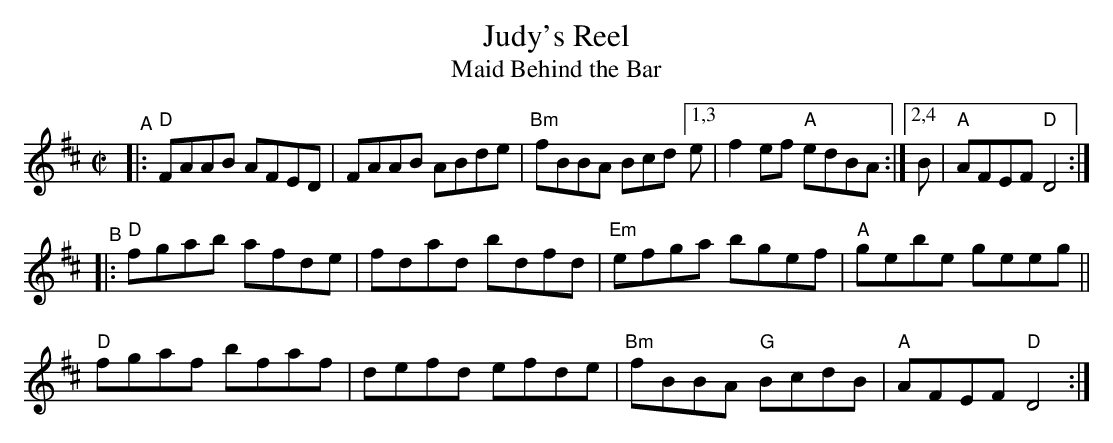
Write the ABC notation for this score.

X:1
T: Judy's Reel
T: Maid Behind the Bar
M: C|
L: 1/8
K: D
"^A"|:\
"D"FAAB AFED | FAAB ABde | "Bm"fBBA Bcd [1,3 e | f2ef "A"edBA \
                                      :|[2,4 B | "A"AFEF "D"D4 :|
"^B"|:\
"D"fgab afde | fdad bdfd | "Em"efga bgef | "A"gebe geeg ||
"D"fgaf bfaf | defd efde | "Bm"fBBA "G"BcdB | "A"AFEF "D"D4 :|
